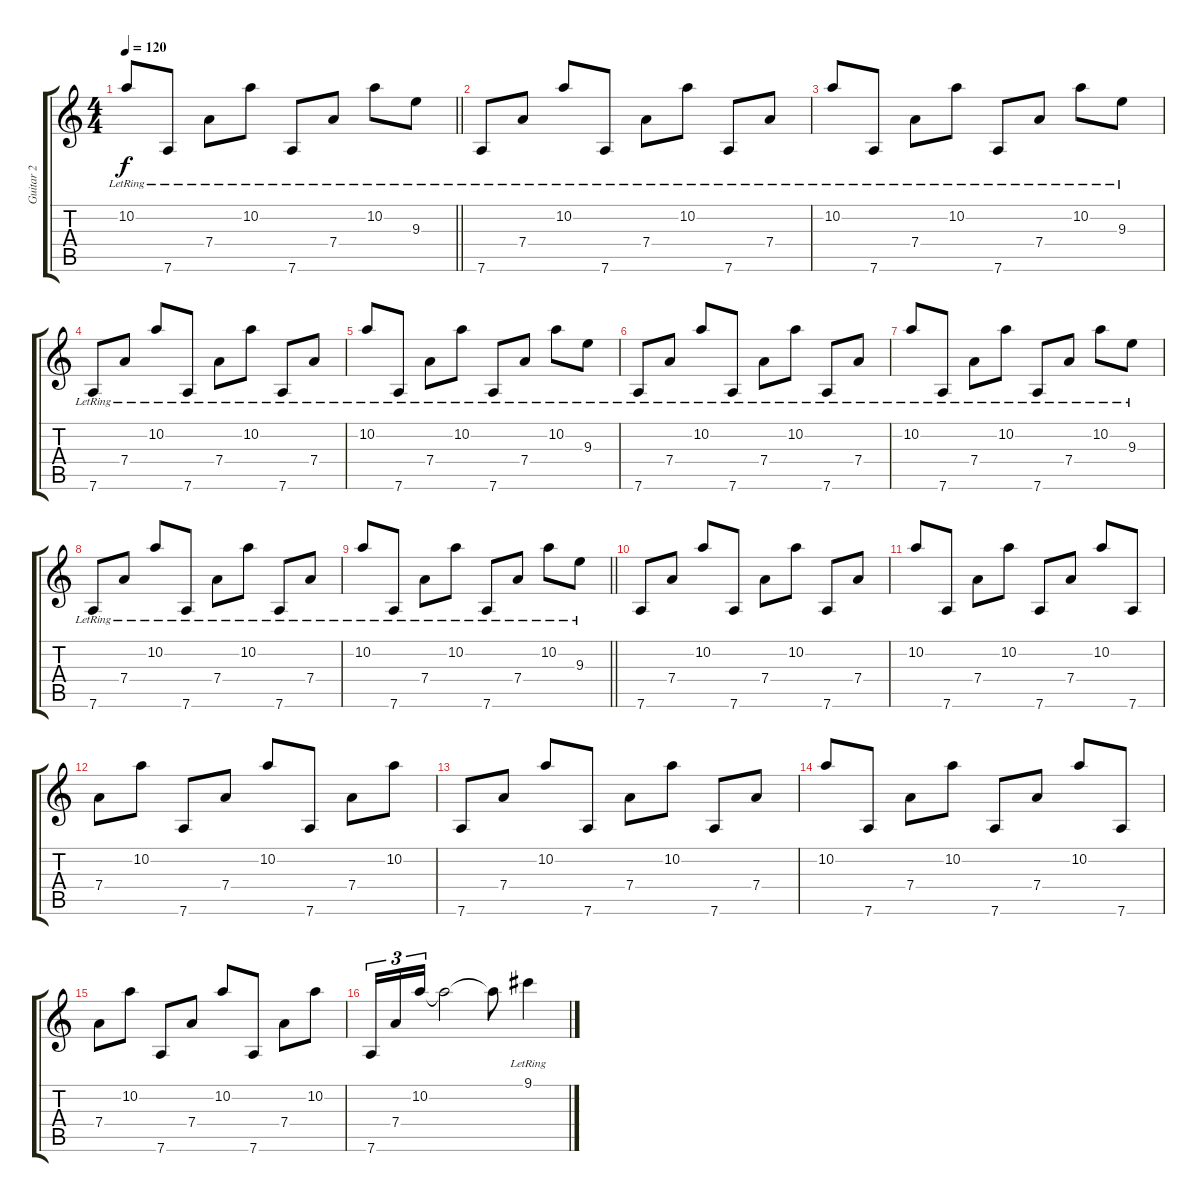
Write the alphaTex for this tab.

\track ("Guitar 2" "Guitar 2") {instrument electricguitarjazz}
\staff {score tabs}
\tuning (E4 B3 G3 D3 A2 D2) {hide}
\ts (4 4)
\tempo 120
\clef g2
\barLineRight lightlight
\ks c
10.2{lr}.8{dy f} 7.6{lr}.8 7.4{lr}.8 10.2{lr}.8 7.6{lr}.8 7.4{lr}.8 10.2{lr}.8 9.3{lr}.8 |
\section ("" "")
7.6{lr}.8 7.4{lr}.8 10.2{lr}.8 7.6{lr}.8 7.4{lr}.8 10.2{lr}.8 7.6{lr}.8 7.4{lr}.8 |
10.2{lr}.8 7.6{lr}.8 7.4{lr}.8 10.2{lr}.8 7.6{lr}.8 7.4{lr}.8 10.2{lr}.8 9.3{lr}.8 |
7.6{lr}.8 7.4{lr}.8 10.2{lr}.8 7.6{lr}.8 7.4{lr}.8 10.2{lr}.8 7.6{lr}.8 7.4{lr}.8 |
10.2{lr}.8 7.6{lr}.8 7.4{lr}.8 10.2{lr}.8 7.6{lr}.8 7.4{lr}.8 10.2{lr}.8 9.3{lr}.8 |
7.6{lr}.8 7.4{lr}.8 10.2{lr}.8 7.6{lr}.8 7.4{lr}.8 10.2{lr}.8 7.6{lr}.8 7.4{lr}.8 |
10.2{lr}.8 7.6{lr}.8 7.4{lr}.8 10.2{lr}.8 7.6{lr}.8 7.4{lr}.8 10.2{lr}.8 9.3{lr}.8 |
7.6{lr}.8 7.4{lr}.8 10.2{lr}.8 7.6{lr}.8 7.4{lr}.8 10.2{lr}.8 7.6{lr}.8 7.4{lr}.8 |
\barLineRight lightlight
10.2{lr}.8 7.6{lr}.8 7.4{lr}.8 10.2{lr}.8 7.6{lr}.8 7.4{lr}.8 10.2{lr}.8 9.3{lr}.8 |
7.6.8 7.4.8 10.2.8 7.6.8 7.4.8 10.2.8 7.6.8 7.4.8 |
10.2.8 7.6.8 7.4.8 10.2.8 7.6.8 7.4.8 10.2.8 7.6.8 |
7.4.8 10.2.8 7.6.8 7.4.8 10.2.8 7.6.8 7.4.8 10.2.8 |
7.6.8 7.4.8 10.2.8 7.6.8 7.4.8 10.2.8 7.6.8 7.4.8 |
10.2.8 7.6.8 7.4.8 10.2.8 7.6.8 7.4.8 10.2.8 7.6.8 |
7.4.8 10.2.8 7.6.8 7.4.8 10.2.8 7.6.8 7.4.8 10.2.8 |
7.6.16{tu (3 2)} 7.4.16{tu (3 2)} 10.2.16{tu (3 2)} 10.2{t}.2 10.2{t}.8 9.1{lr}.4
